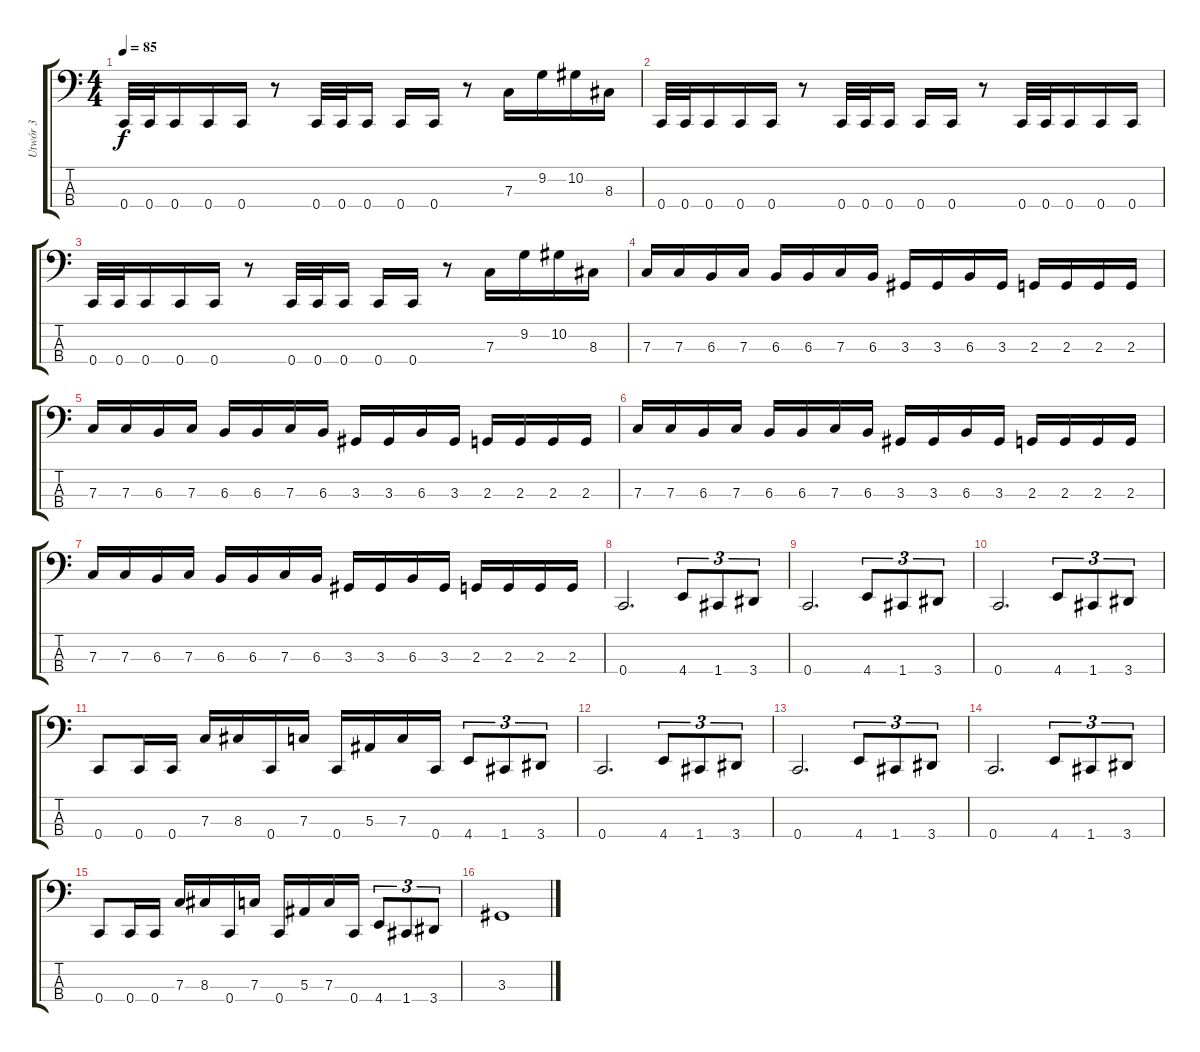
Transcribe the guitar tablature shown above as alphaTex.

\track ("Utwór 3" "Utwór 3") {instrument electricbassfinger}
\staff {score tabs}
\tuning (Eb2 Bb1 F1 C1) {hide}
\ts (4 4)
\tempo 85
\clef f4
\ks c
0.4.32{dy f} 0.4.32 0.4.16 0.4.16 0.4.16 r.8 0.4.32 0.4.32 0.4.16 0.4.16 0.4.16 r.8 7.3.16 9.2.16 10.2.16 8.3.16 |
0.4.32 0.4.32 0.4.16 0.4.16 0.4.16 r.8 0.4.32 0.4.32 0.4.16 0.4.16 0.4.16 r.8 0.4.32 0.4.32 0.4.16 0.4.16 0.4.16 |
0.4.32 0.4.32 0.4.16 0.4.16 0.4.16 r.8 0.4.32 0.4.32 0.4.16 0.4.16 0.4.16 r.8 7.3.16 9.2.16 10.2.16 8.3.16 |
7.3.16 7.3.16 6.3.16 7.3.16 6.3.16 6.3.16 7.3.16 6.3.16 3.3.16 3.3.16 6.3.16 3.3.16 2.3.16 2.3.16 2.3.16 2.3.16 |
7.3.16 7.3.16 6.3.16 7.3.16 6.3.16 6.3.16 7.3.16 6.3.16 3.3.16 3.3.16 6.3.16 3.3.16 2.3.16 2.3.16 2.3.16 2.3.16 |
7.3.16 7.3.16 6.3.16 7.3.16 6.3.16 6.3.16 7.3.16 6.3.16 3.3.16 3.3.16 6.3.16 3.3.16 2.3.16 2.3.16 2.3.16 2.3.16 |
7.3.16 7.3.16 6.3.16 7.3.16 6.3.16 6.3.16 7.3.16 6.3.16 3.3.16 3.3.16 6.3.16 3.3.16 2.3.16 2.3.16 2.3.16 2.3.16 |
0.4.2{d} 4.4.8{tu (3 2)} 1.4.8{tu (3 2)} 3.4.8{tu (3 2)} |
0.4.2{d} 4.4.8{tu (3 2)} 1.4.8{tu (3 2)} 3.4.8{tu (3 2)} |
0.4.2{d} 4.4.8{tu (3 2)} 1.4.8{tu (3 2)} 3.4.8{tu (3 2)} |
0.4.8 0.4.16 0.4.16 7.3.16 8.3.16 0.4.16 7.3.16 0.4.16 5.3.16 7.3.16 0.4.16 4.4.8{tu (3 2)} 1.4.8{tu (3 2)} 3.4.8{tu (3 2)} |
0.4.2{d} 4.4.8{tu (3 2)} 1.4.8{tu (3 2)} 3.4.8{tu (3 2)} |
0.4.2{d} 4.4.8{tu (3 2)} 1.4.8{tu (3 2)} 3.4.8{tu (3 2)} |
0.4.2{d} 4.4.8{tu (3 2)} 1.4.8{tu (3 2)} 3.4.8{tu (3 2)} |
0.4.8 0.4.16 0.4.16 7.3.16 8.3.16 0.4.16 7.3.16 0.4.16 5.3.16 7.3.16 0.4.16 4.4.8{tu (3 2)} 1.4.8{tu (3 2)} 3.4.8{tu (3 2)} |
3.3.1
